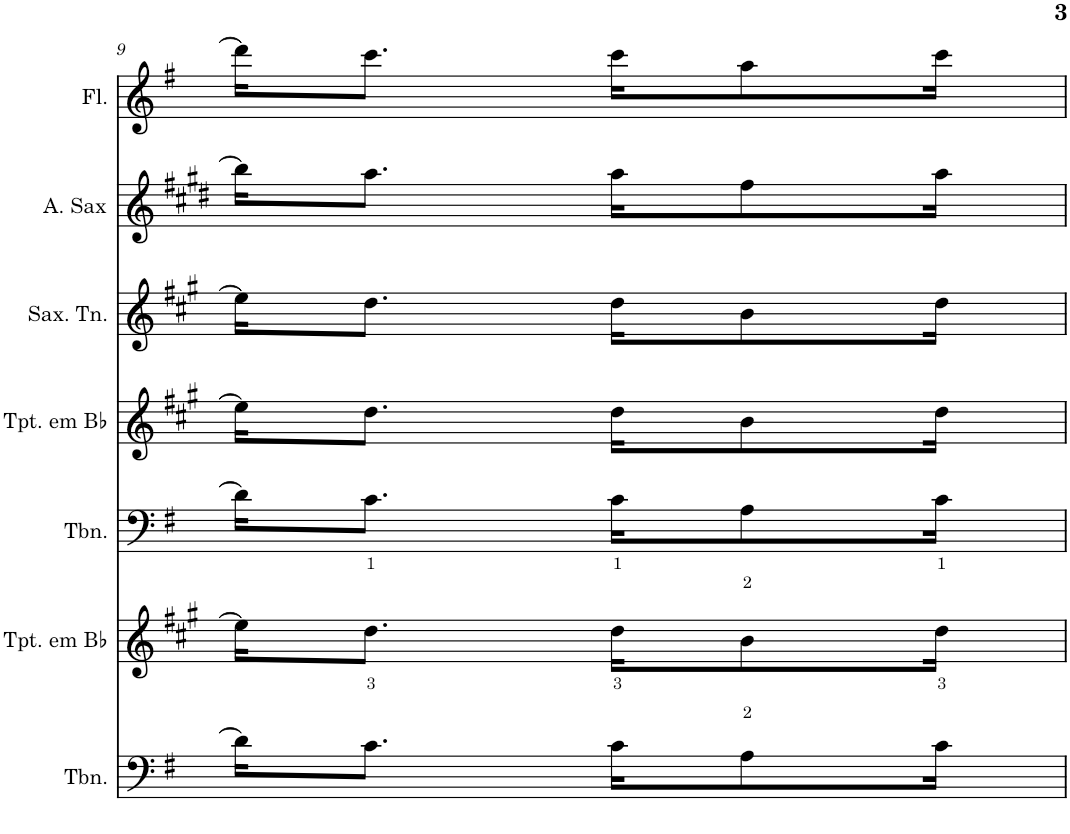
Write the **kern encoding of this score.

**kern	**kern	**kern	**kern	**kern	**kern	**kern
*part7	*part6	*part5	*part4	*part3	*part2	*part1
*staff7	*staff6	*staff5	*staff4	*staff3	*staff2	*staff1
*I"Trombone	*I"Trompete em Bb	*I"Trombone	*I"Trompete em Bb	*I"Saxofone Tenor	*I"Saxofone Alto	*I"Flauta Transversal
*I'Tbn.	*I'Tpt. em Bb	*I'Tbn.	*I'Tpt. em Bb	*I'Sax. Tn.	*	*I'Fl.
!!LO:PB:g=z
*clefF4	*clefG2	*clefF4	*clefG2	*clefG2	*clefG2	*clefG2
*	*Trd1c2	*	*Trd1c2	*Trd8c14	*Trd5c9	*
*k[f#]	*k[f#c#g#]	*k[f#]	*k[f#c#g#]	*k[f#c#g#]	*k[f#c#g#d#]	*k[f#]
*G:	*A:	*G:	*A:	*A:	*E:	*G:
*M2/4	*M2/4	*M2/4	*M2/4	*M2/4	*M2/4	*M2/4
=9	=9	=9	=9	=9	=9	=9
16d\KL]	16ee\KL]	16d\KL]	16ee\KL]	16ee\KL]	16bb\KL]	16ddd\KL]
8.c\J	8.dd\J	8.c\J	8.dd\J	8.dd\J	8.aa\J	8.ccc\J
16c\KL	16dd\KL	16c\KL	16dd\KL	16dd\KL	16aa\KL	16ccc\KL
8A\	8b\	8A\	8b\	8b\	8ff#\	8aa\
16c\Jk	16dd\Jk	16c\Jk	16dd\Jk	16dd\Jk	16aa\Jk	16ccc\Jk
=	=	=	=	=	=	=
*-	*-	*-	*-	*-	*-	*-
